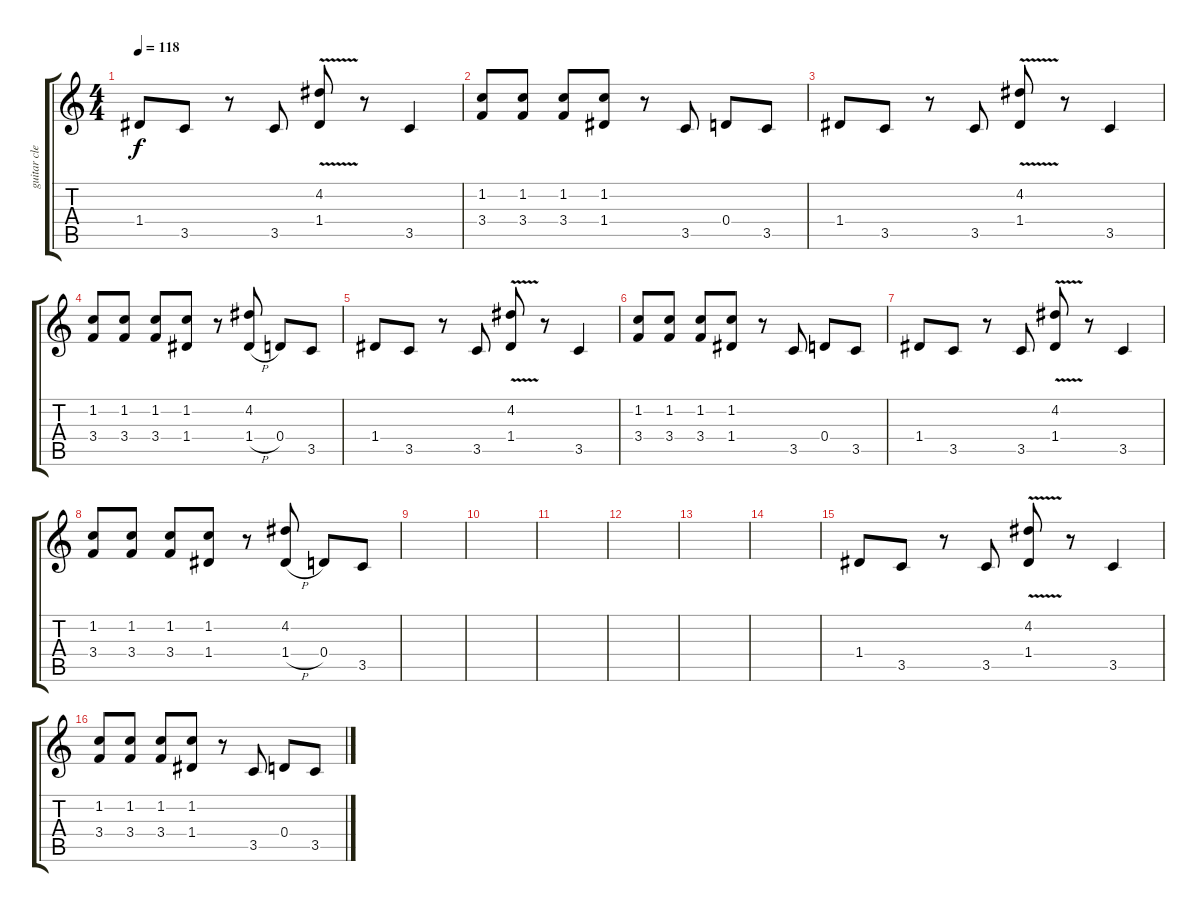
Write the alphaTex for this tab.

\track ("guitar clean" "guitar cle") {instrument electricguitarclean}
\staff {score tabs}
\tuning (E4 B3 G3 D3 A2 E2) {hide}
\ts (4 4)
\tempo 118
\clef g2
\ks c
1.4.8{dy f} 3.5.8 r.8 3.5.8 (4.2{v} 1.4).8 r.8 3.5.4 |
(1.2 3.4).8 (1.2 3.4).8 (1.2 3.4).8 (1.2 1.4).8 r.8 3.5.8 0.4.8 3.5.8 |
1.4.8 3.5.8 r.8 3.5.8 (4.2{v} 1.4).8 r.8 3.5.4 |
(1.2 3.4).8 (1.2 3.4).8 (1.2 3.4).8 (1.2 1.4).8 r.8 (4.2 1.4{h}).8 0.4.8 3.5.8 |
1.4.8 3.5.8 r.8 3.5.8 (4.2{v} 1.4).8 r.8 3.5.4 |
(1.2 3.4).8 (1.2 3.4).8 (1.2 3.4).8 (1.2 1.4).8 r.8 3.5.8 0.4.8 3.5.8 |
1.4.8 3.5.8 r.8 3.5.8 (4.2{v} 1.4).8 r.8 3.5.4 |
(1.2 3.4).8 (1.2 3.4).8 (1.2 3.4).8 (1.2 1.4).8 r.8 (4.2 1.4{h}).8 0.4.8 3.5.8 |
|
|
|
|
|
|
1.4.8 3.5.8 r.8 3.5.8 (4.2{v} 1.4).8 r.8 3.5.4 |
(1.2 3.4).8 (1.2 3.4).8 (1.2 3.4).8 (1.2 1.4).8 r.8 3.5.8 0.4.8 3.5.8
